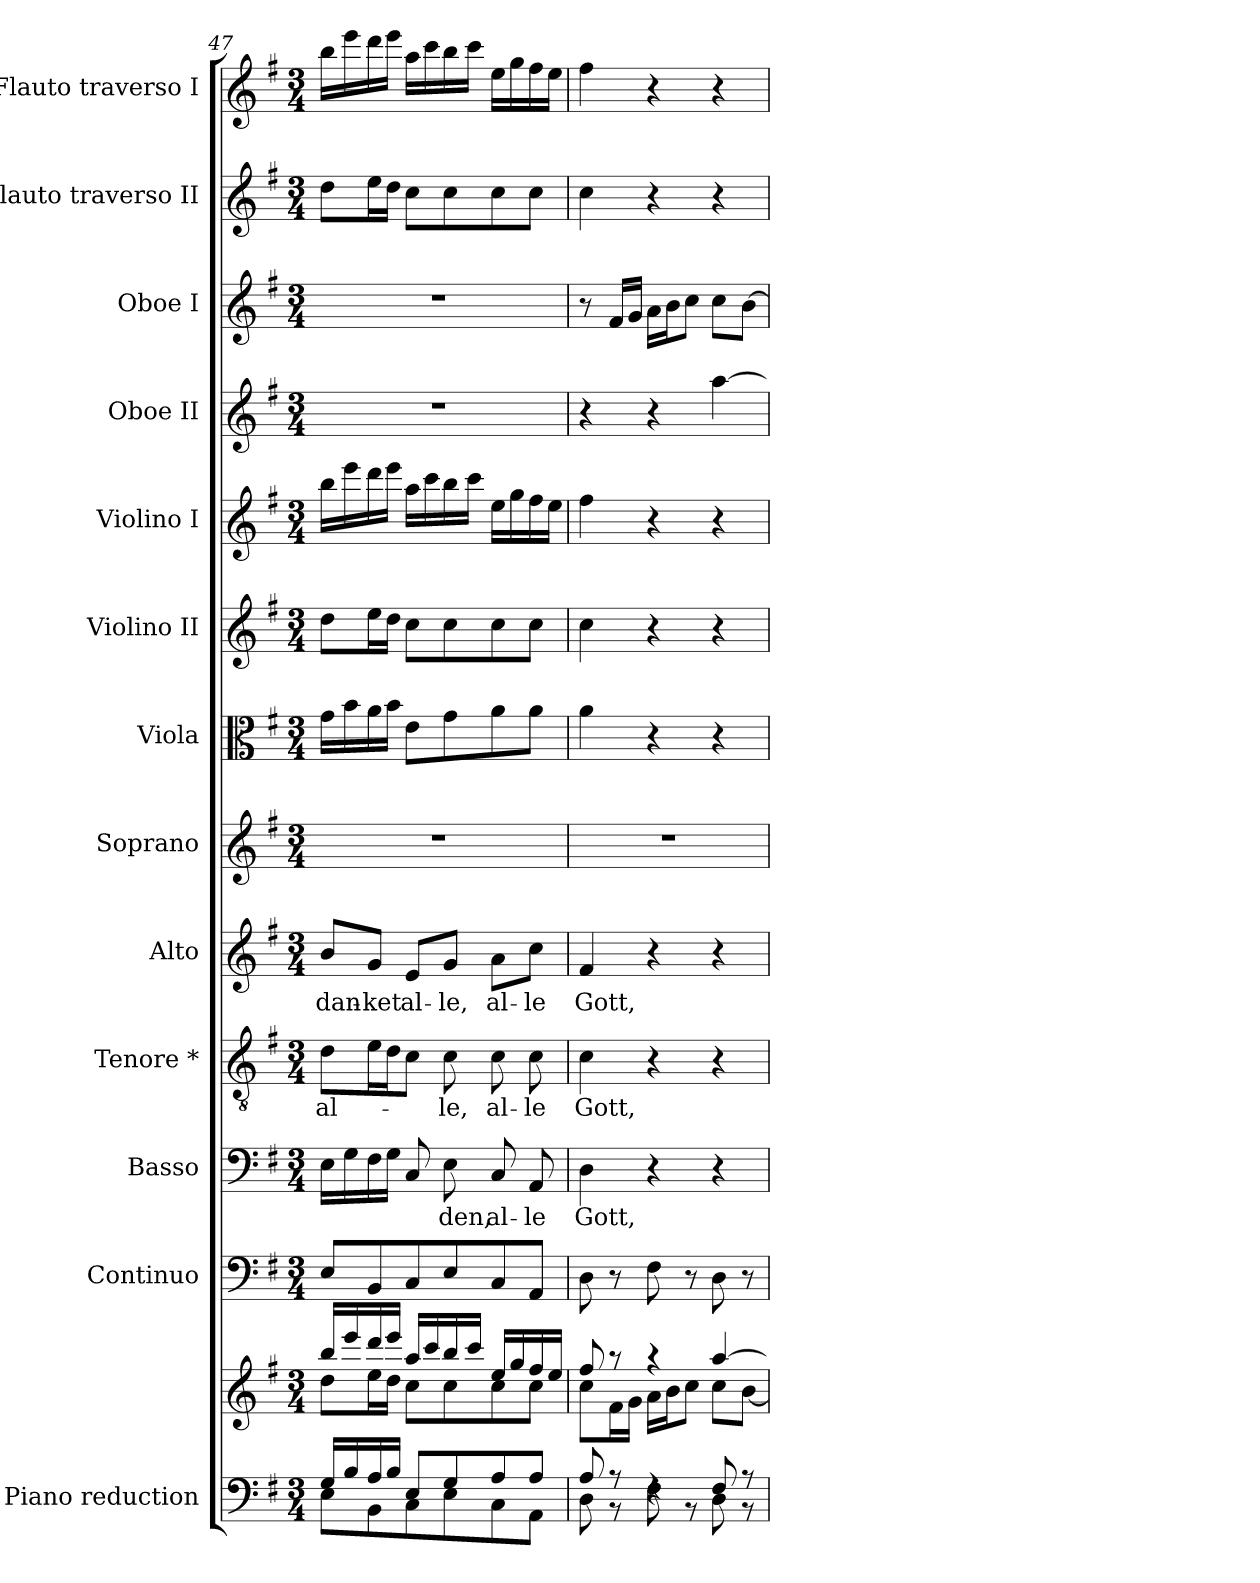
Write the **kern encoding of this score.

**kern	**kern	**kern	**kern	**text	**kern	**text	**kern	**text	**kern	**kern	**kern	**kern	**kern	**kern	**kern	**kern
*part13	*part13	*part12	*part11	*part11	*part10	*part10	*part9	*part9	*part8	*part7	*part6	*part5	*part4	*part3	*part2	*part1
*staff14	*staff13	*staff12	*staff11	*staff11	*staff10	*staff10	*staff9	*staff9	*staff8	*staff7	*staff6	*staff5	*staff4	*staff3	*staff2	*staff1
*I"Piano reduction	*	*I"Continuo	*I"Basso	*	*I"Tenore *	*	*I"Alto	*	*I"Soprano	*I"Viola	*I"Violino II	*I"Violino I	*I"Oboe II	*I"Oboe I	*I"Flauto traverso II	*I"Flauto traverso I
*I'Pno	*	*	*	*	*	*	*	*	*	*I'Vla	*I'Vln	*I'Vln	*I'Ob	*I'Ob	*	*
!!LO:PB:g=z
*clefF4	*clefG2	*clefF4	*clefF4	*	*clefGv2	*	*clefG2	*	*clefG2	*clefC3	*clefG2	*clefG2	*clefG2	*clefG2	*clefG2	*clefG2
*k[f#]	*k[f#]	*k[f#]	*k[f#]	*	*k[f#]	*	*k[f#]	*	*k[f#]	*k[f#]	*k[f#]	*k[f#]	*k[f#]	*k[f#]	*k[f#]	*k[f#]
*M3/4	*M3/4	*M3/4	*M3/4	*	*M3/4	*	*M3/4	*	*M3/4	*M3/4	*M3/4	*M3/4	*M3/4	*M3/4	*M3/4	*M3/4
=47	=47	=47	=47	=47	=47	=47	=47	=47	=47	=47	=47	=47	=47	=47	=47	=47
*^	*^	*	*	*	*	*	*	*	*	*	*	*	*	*	*	*
!	!	!	!	!	!	!	!	!LO:LY:b	!	!LO:LY:b	!	!	!	!	!	!	!	!
16G/LL	8E\L	16bb/LL	8dd\L	8E/L	16E\LL	.	8d\L	al-	8b/L	dan-	2.r	16g\LL	8dd\L	16bb\LL	2.r	2.r	8dd\L	16bb\LL
16B/	.	16eee/	.	.	16G\	.	.	.	.	.	.	16b\	.	16eee\	.	.	.	16eee\
!	!	!	!	!	!	!	!	!	!	!LO:LY:b	!	!	!	!	!	!	!	!
16A/	8BB\	16ddd/	16ee\L	8BB/	16F#\	.	16e\L	.	8g/J	-ket	.	16a\	16ee\L	16ddd\	.	.	16ee\L	16ddd\
16B/JJ	.	16eee/JJ	16dd\JJ	.	16G\JJ	.	16d\J	.	.	.	.	16b\JJ	16dd\JJ	16eee\JJ	.	.	16dd\JJ	16eee\JJ
!	!	!	!	!	!	!	!	!	!	!LO:LY:b	!	!	!	!	!	!	!	!
8E/L	8C\	16aa/LL	8cc\L	8C/	8C/	.	8c\J	.	8e/L	al-	.	8e\L	8cc\L	16aa\LL	.	.	8cc\L	16aa\LL
.	.	16ccc/	.	.	.	.	.	.	.	.	.	.	.	16ccc\	.	.	.	16ccc\
!	!	!	!	!	!	!LO:LY:b	!	!LO:LY:b	!	!LO:LY:b	!	!	!	!	!	!	!	!
8G/	8E\	16bb/	8cc\	8E/	8E\	-den,	8c\	-le,	8g/J	-le,	.	8g\	8cc\	16bb\	.	.	8cc\	16bb\
.	.	16ccc/JJ	.	.	.	.	.	.	.	.	.	.	.	16ccc\JJ	.	.	.	16ccc\JJ
!	!	!	!	!	!	!LO:LY:b	!	!LO:LY:b	!	!LO:LY:b	!	!	!	!	!	!	!	!
8A/	8C\	16ee/LL	8cc\	8C/	8C/	al-	8c\	al-	8a\L	al-	.	8a\	8cc\	16ee\LL	.	.	8cc\	16ee\LL
.	.	16gg/	.	.	.	.	.	.	.	.	.	.	.	16gg\	.	.	.	16gg\
!	!	!	!	!	!	!LO:LY:b	!	!LO:LY:b	!	!LO:LY:b	!	!	!	!	!	!	!	!
8A/J	8AA\J	16ff#/	8cc\J	8AA/J	8AA/	-le	8c\	-le	8cc\J	-le	.	8a\J	8cc\J	16ff#\	.	.	8cc\J	16ff#\
.	.	16ee/JJ	.	.	.	.	.	.	.	.	.	.	.	16ee\JJ	.	.	.	16ee\JJ
=48	=48	=48	=48	=48	=48	=48	=48	=48	=48	=48	=48	=48	=48	=48	=48	=48	=48	=48
!	!	!	!	!	!	!LO:LY:b	!	!LO:LY:b	!	!LO:LY:b	!	!	!	!	!	!	!	!
8A/	8D\	8ff#/	8cc\L	8D\	4D\	Gott,	4c\	Gott,	4f#/	Gott,	2.r	4a\	4cc\	4ff#\	4r	8r	4cc\	4ff#\
8r	8r	8r	16f#\L	8r	.	.	.	.	.	.	.	.	.	.	.	16f#/LL	.	.
.	.	.	16g\JJ	.	.	.	.	.	.	.	.	.	.	.	.	16g/JJ	.	.
4rF	8F#\	4r	16a\LL	8F#\	4r	.	4r	.	4r	.	.	4r	4r	4r	4r	16a\LL	4r	4r
.	.	.	16b\J	.	.	.	.	.	.	.	.	.	.	.	.	16b\J	.	.
.	8r	.	8cc\J	8r	.	.	.	.	.	.	.	.	.	.	.	8cc\J	.	.
8F#/	8D\	[4aa/	8cc\L	8D\	4r	.	4r	.	4r	.	.	4r	4r	4r	[4aa\	8cc\L	4r	4r
8r	8r	.	[8b\J	8r	.	.	.	.	.	.	.	.	.	.	.	[8b\J	.	.
*v	*v	*	*	*	*	*	*	*	*	*	*	*	*	*	*	*	*	*
*	*v	*v	*	*	*	*	*	*	*	*	*	*	*	*	*	*	*
=	=	=	=	=	=	=	=	=	=	=	=	=	=	=	=	=
*-	*-	*-	*-	*-	*-	*-	*-	*-	*-	*-	*-	*-	*-	*-	*-	*-
